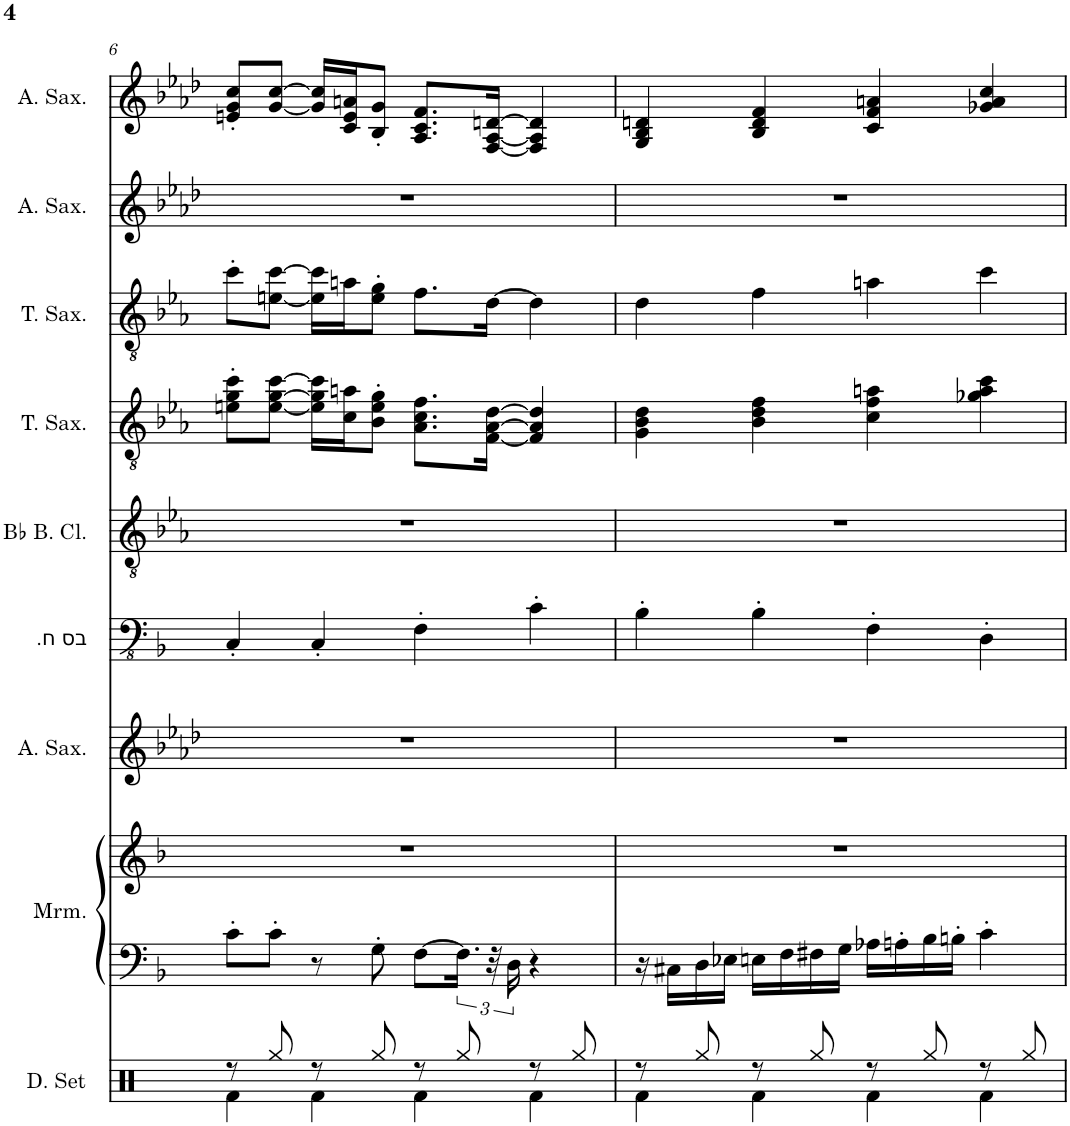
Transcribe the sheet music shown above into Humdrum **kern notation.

**kern	**kern	**kern	**kern	**kern	**kern	**kern	**kern	**kern	**kern
*part9	*part8	*part8	*part7	*part6	*part5	*part4	*part3	*part2	*part1
*staff10	*staff9	*staff8	*staff7	*staff6	*staff5	*staff4	*staff3	*staff2	*staff1
*I"מערכת תופים, Drums	*I"מרימבה (חמשה כפולה), Marimba	*	*I"סקסופון אלט, Alto 3	*I"בס חשמלית, finger Bass	*I"Bb Bass Clarinet, Clarinet	*I"סקסופון טנור, Tenor 2	*I"סקסופון טנור, Tenor 2	*I"סקסופון אלט, Alto 2	*I"סקסופון אלט, Alto 1
*	*I'Mrm.	*	*	*	*I'Bb B. Cl.	*	*	*	*
!!LO:PB:g=z
*clefX	*clefF4	*clefG2	*clefG2	*clefFv4	*clefGv2	*clefGv2	*clefGv2	*clefG2	*clefG2
*	*	*	*ITrd5c9	*	*ITrd8c14	*ITrd8c14	*ITrd8c14	*ITrd5c9	*ITrd5c9
*k[]	*k[b-]	*k[b-]	*k[b-e-a-d-]	*k[b-]	*k[b-e-a-]	*k[b-e-a-]	*k[b-e-a-]	*k[b-e-a-d-]	*k[b-e-a-d-]
*M4/4	*M4/4	*M4/4	*M4/4	*M4/4	*M4/4	*M4/4	*M4/4	*M4/4	*M4/4
=6	=6	=6	=6	=6	=6	=6	=6	=6	=6
*^	*	*	*	*	*	*	*	*	*
8r	4Rf\	8c'\L	1r	1r	4CC'/	1r	8en\' 8g\' 8cc\'L	8cc'\L	1r	8en/' 8g/' 8cc/'L
8Rgg/	.	8c'\J	.	.	.	.	[8e\ [8g\ [8cc\J	[8en\ [8cc\J	.	[8g/ [8cc/J
8r	4Rf\	8r	.	.	4CC'/	.	16e\] 16g\] 16cc\]LL	16e\] 16cc\]LL	.	16g/] 16cc/]LL
.	.	.	.	.	.	.	16c\ 16an\J	16an\J	.	16c/ 16e/ 16an/J
8Rgg/	.	8G'\	.	.	.	.	8B-\' 8e\' 8g\'J	8e\' 8g\'J	.	8B-/' 8g/'J
8r	4Rf\	[8F\L	.	.	4FF'\	.	8.A-\ 8.c\ 8.f\L	8.f\L	.	8.A-/ 8.c/ 8.f/L
8Rgg/	.	24.F\Jk]	.	.	.	.	.	.	.	.
.	.	48r	.	.	.	.	[16F\ [16A-\ [16d\Jk	[16d\Jk	.	[16F/ [16A-/ [16dn/Jk
.	.	24D\	.	.	.	.	.	.	.	.
8r	4Rf\	4r	.	.	4C'\	.	4F/] 4A-/] 4d/]	4d\]	.	4F/] 4A-/] 4d/]
8Rgg/	.	.	.	.	.	.	.	.	.	.
=7	=7	=7	=7	=7	=7	=7	=7	=7	=7	=7
8r	4Rf\	16r	1r	1r	4BB-'\	1r	4G\ 4B-\ 4d\	4d\	1r	4G/ 4B-/ 4dn/
.	.	16C#X\LL	.	.	.	.	.	.	.	.
8Rgg/	.	16D\	.	.	.	.	.	.	.	.
.	.	16E-X\JJ	.	.	.	.	.	.	.	.
8r	4Rf\	16En\LL	.	.	4BB-'\	.	4B-\ 4d\ 4f\	4f\	.	4B-/ 4d/ 4f/
.	.	16F\	.	.	.	.	.	.	.	.
8Rgg/	.	16F#X\	.	.	.	.	.	.	.	.
.	.	16G\JJ	.	.	.	.	.	.	.	.
8r	4Rf\	16A-X\LL	.	.	4FF'\	.	4c\ 4f\ 4an\	4an\	.	4c/ 4f/ 4an/
.	.	16An'\	.	.	.	.	.	.	.	.
8Rgg/	.	16B-\	.	.	.	.	.	.	.	.
.	.	16Bn'\JJ	.	.	.	.	.	.	.	.
8r	4Rf\	4c'\	.	.	4DD'\	.	4g-X\ 4a\ 4cc\	4cc\	.	4g-X/ 4a/ 4cc/
8Rgg/	.	.	.	.	.	.	.	.	.	.
*v	*v	*	*	*	*	*	*	*	*	*
=	=	=	=	=	=	=	=	=	=
*-	*-	*-	*-	*-	*-	*-	*-	*-	*-
